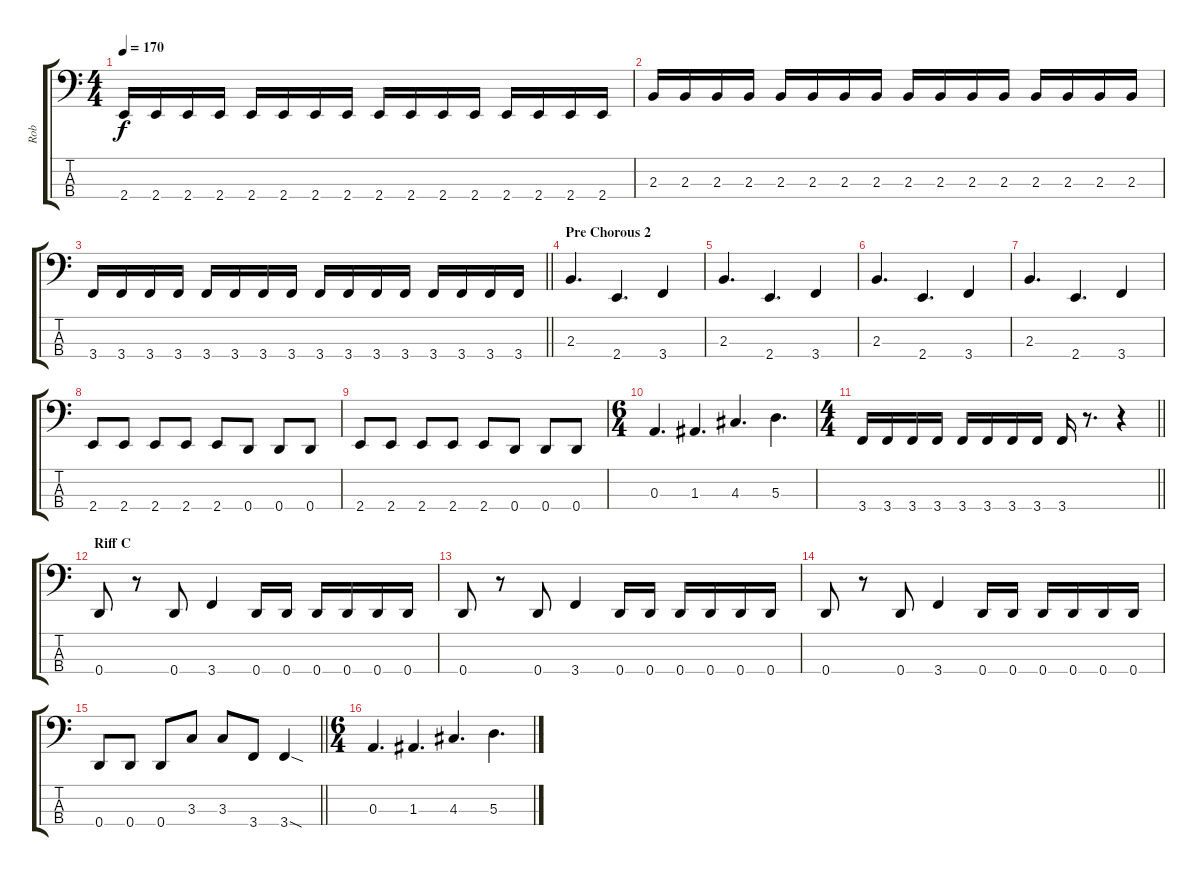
\track ("Rob" "Rob") {instrument electricbassfinger}
\staff {score tabs}
\tuning (G2 D2 A1 D1) {hide}
\ts (4 4)
\tempo 170
\clef f4
\ks c
2.4.16{dy f} 2.4.16 2.4.16 2.4.16 2.4.16 2.4.16 2.4.16 2.4.16 2.4.16 2.4.16 2.4.16 2.4.16 2.4.16 2.4.16 2.4.16 2.4.16 |
2.3.16 2.3.16 2.3.16 2.3.16 2.3.16 2.3.16 2.3.16 2.3.16 2.3.16 2.3.16 2.3.16 2.3.16 2.3.16 2.3.16 2.3.16 2.3.16 |
\barLineRight lightlight
3.4.16 3.4.16 3.4.16 3.4.16 3.4.16 3.4.16 3.4.16 3.4.16 3.4.16 3.4.16 3.4.16 3.4.16 3.4.16 3.4.16 3.4.16 3.4.16 |
\section ("" "Pre Chorous 2")
2.3.4{d} 2.4.4{d} 3.4.4 |
2.3.4{d} 2.4.4{d} 3.4.4 |
2.3.4{d} 2.4.4{d} 3.4.4 |
2.3.4{d} 2.4.4{d} 3.4.4 |
2.4.8 2.4.8 2.4.8 2.4.8 2.4.8 0.4.8 0.4.8 0.4.8 |
2.4.8 2.4.8 2.4.8 2.4.8 2.4.8 0.4.8 0.4.8 0.4.8 |
\ts (6 4)
0.3.4{d} 1.3.4{d} 4.3.4{d} 5.3.4{d} |
\ts (4 4)
\barLineRight lightlight
3.4.16 3.4.16 3.4.16 3.4.16 3.4.16 3.4.16 3.4.16 3.4.16 3.4.16 r.8{d} r.4 |
\section ("" "Riff C")
0.4.8 r.8 0.4.8 3.4.4 0.4.16 0.4.16 0.4.16 0.4.16 0.4.16 0.4.16 |
0.4.8 r.8 0.4.8 3.4.4 0.4.16 0.4.16 0.4.16 0.4.16 0.4.16 0.4.16 |
0.4.8 r.8 0.4.8 3.4.4 0.4.16 0.4.16 0.4.16 0.4.16 0.4.16 0.4.16 |
\barLineRight lightlight
0.4.8 0.4.8 0.4.8 3.3.8 3.3.8 3.4.8 3.4{sod}.4 |
\ts (6 4)
0.3.4{d} 1.3.4{d} 4.3.4{d} 5.3.4{d}
